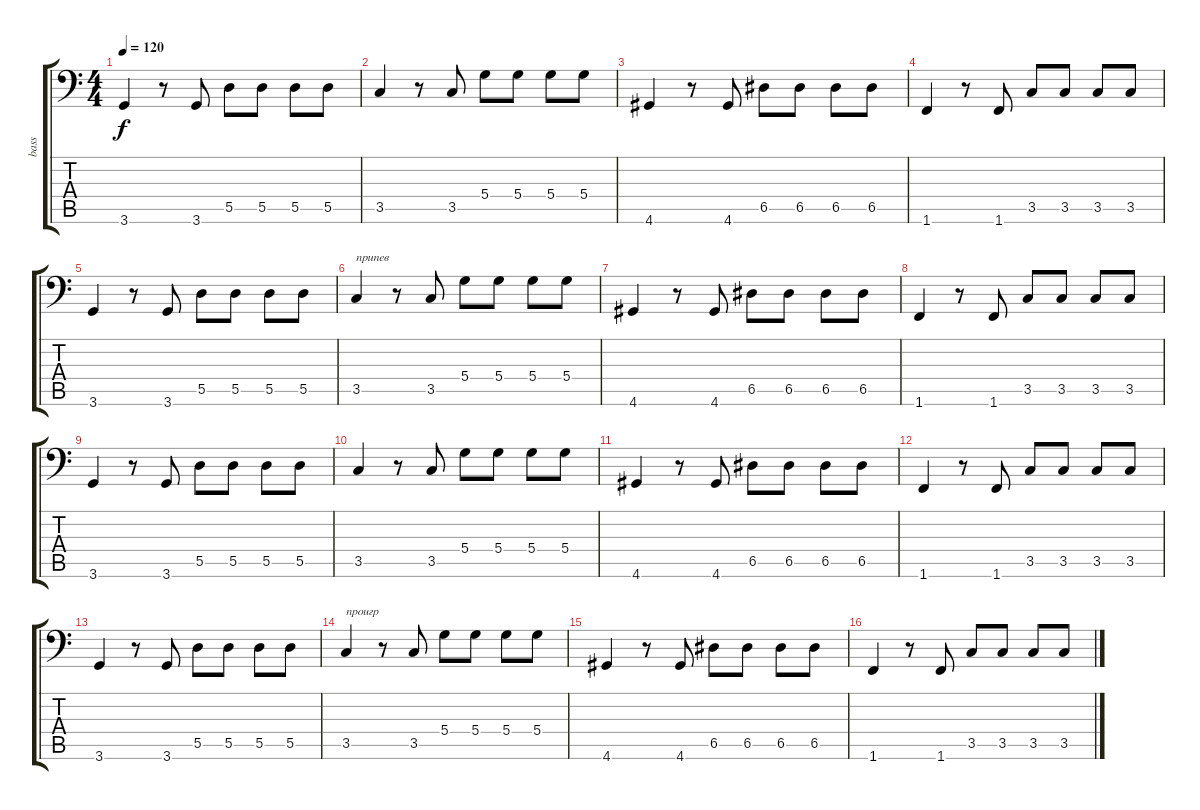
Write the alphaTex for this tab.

\track ("bass" "bass") {instrument fretlessbass}
\staff {score tabs}
\tuning (E4 B3 G2 D2 A1 E1) {hide}
\ts (4 4)
\tempo 120
\clef f4
\ks c
3.6.4{dy f} r.8 3.6.8 5.5.8 5.5.8 5.5.8 5.5.8 |
3.5.4 r.8 3.5.8 5.4.8 5.4.8 5.4.8 5.4.8 |
4.6.4 r.8 4.6.8 6.5.8 6.5.8 6.5.8 6.5.8 |
1.6.4 r.8 1.6.8 3.5.8 3.5.8 3.5.8 3.5.8 |
3.6.4 r.8 3.6.8 5.5.8 5.5.8 5.5.8 5.5.8 |
3.5.4{txt "припев"} r.8 3.5.8 5.4.8 5.4.8 5.4.8 5.4.8 |
4.6.4 r.8 4.6.8 6.5.8 6.5.8 6.5.8 6.5.8 |
1.6.4 r.8 1.6.8 3.5.8 3.5.8 3.5.8 3.5.8 |
3.6.4 r.8 3.6.8 5.5.8 5.5.8 5.5.8 5.5.8 |
3.5.4 r.8 3.5.8 5.4.8 5.4.8 5.4.8 5.4.8 |
4.6.4 r.8 4.6.8 6.5.8 6.5.8 6.5.8 6.5.8 |
1.6.4 r.8 1.6.8 3.5.8 3.5.8 3.5.8 3.5.8 |
3.6.4 r.8 3.6.8 5.5.8 5.5.8 5.5.8 5.5.8 |
3.5.4{txt "проигр"} r.8 3.5.8 5.4.8 5.4.8 5.4.8 5.4.8 |
4.6.4 r.8 4.6.8 6.5.8 6.5.8 6.5.8 6.5.8 |
1.6.4 r.8 1.6.8 3.5.8 3.5.8 3.5.8 3.5.8
